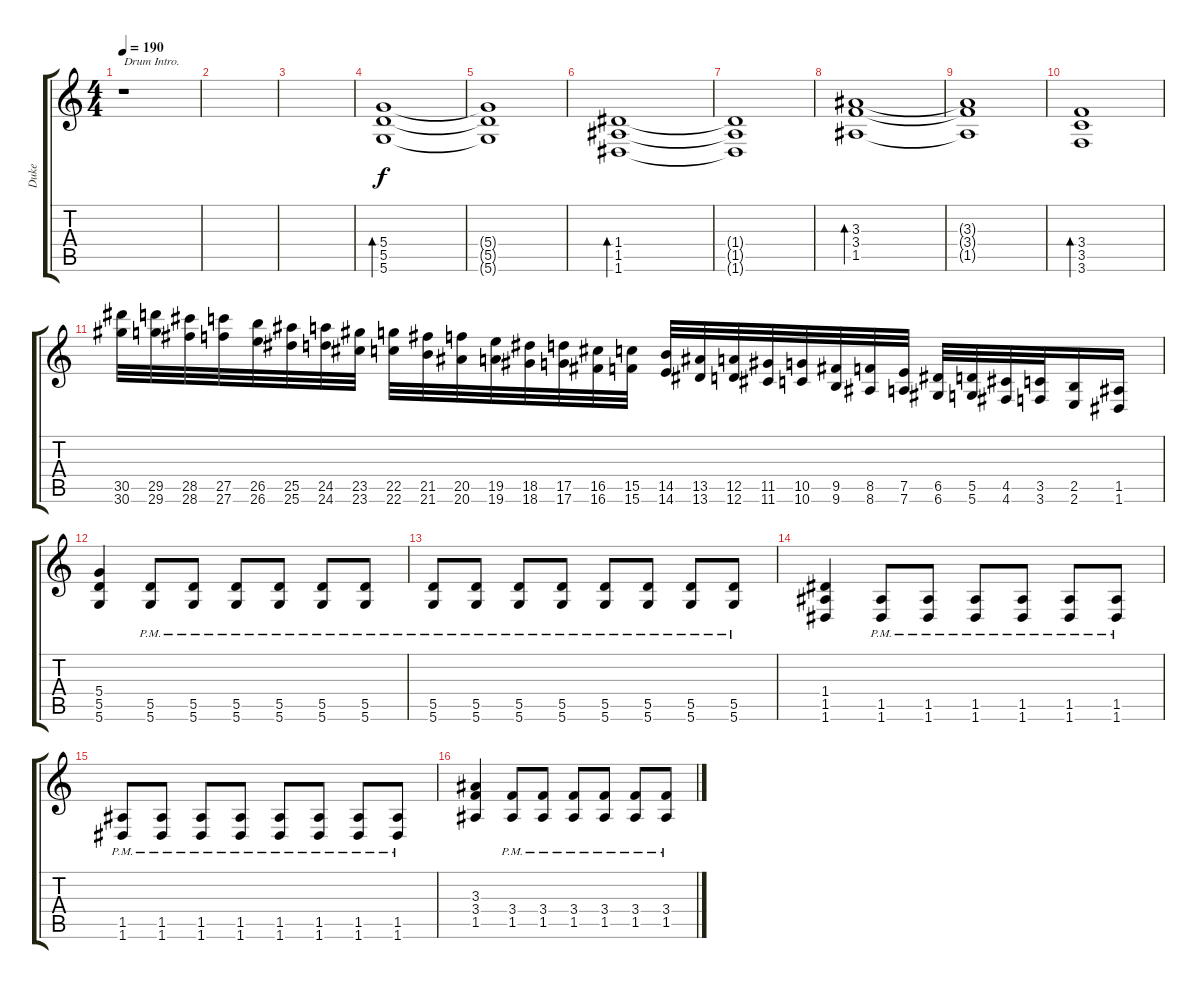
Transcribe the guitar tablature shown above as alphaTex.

\track ("Duke" "Duke") {instrument distortionguitar}
\staff {score tabs}
\tuning (E4 B3 G3 D3 A2 D2) {hide}
\ts (4 4)
\tempo 190
\clef g2
\ks c
r.1{txt "Drum Intro." dy f instrument distortionguitar} |
|
|
(5.4 5.5 5.6).1{bd 480} |
(5.4{t} 5.5{t} 5.6{t}).1 |
(1.4 1.5 1.6).1{bd 480} |
(1.4{t} 1.5{t} 1.6{t}).1 |
(3.3 3.4 1.5).1{bd 480} |
(3.3{t} 3.4{t} 1.5{t}).1 |
(3.4 3.5 3.6).1{bd 480} |
(30.5 30.6).32{instrument guitarfretnoise} (29.5 29.6).32 (28.5 28.6).32 (27.5 27.6).32 (26.5 26.6).32 (25.5 25.6).32 (24.5 24.6).32 (23.5 23.6).32 (22.5 22.6).32 (21.5 21.6).32 (20.5 20.6).32 (19.5 19.6).32 (18.5 18.6).32 (17.5 17.6).32 (16.5 16.6).32 (15.5 15.6).32 (14.5 14.6).32 (13.5 13.6).32 (12.5 12.6).32 (11.5 11.6).32 (10.5 10.6).32 (9.5 9.6).32 (8.5 8.6).32 (7.5 7.6).32 (6.5 6.6).32 (5.5 5.6).32 (4.5 4.6).32 (3.5 3.6).32 (2.5 2.6).16 (1.5 1.6).16 |
(5.4 5.5 5.6).4{instrument distortionguitar} (5.5{pm} 5.6{pm}).8 (5.5{pm} 5.6{pm}).8 (5.5{pm} 5.6{pm}).8 (5.5{pm} 5.6{pm}).8 (5.5{pm} 5.6{pm}).8 (5.5{pm} 5.6{pm}).8 |
(5.5{pm} 5.6{pm}).8 (5.5{pm} 5.6{pm}).8 (5.5{pm} 5.6{pm}).8 (5.5{pm} 5.6{pm}).8 (5.5{pm} 5.6{pm}).8 (5.5{pm} 5.6{pm}).8 (5.5{pm} 5.6{pm}).8 (5.5{pm} 5.6{pm}).8 |
(1.4 1.5 1.6).4 (1.5{pm} 1.6{pm}).8 (1.5{pm} 1.6{pm}).8 (1.5{pm} 1.6{pm}).8 (1.5{pm} 1.6{pm}).8 (1.5{pm} 1.6{pm}).8 (1.5{pm} 1.6{pm}).8 |
(1.5{pm} 1.6{pm}).8 (1.5{pm} 1.6{pm}).8 (1.5{pm} 1.6{pm}).8 (1.5{pm} 1.6{pm}).8 (1.5{pm} 1.6{pm}).8 (1.5{pm} 1.6{pm}).8 (1.5{pm} 1.6{pm}).8 (1.5{pm} 1.6{pm}).8 |
(3.3 3.4 1.5).4 (3.4{pm} 1.5{pm}).8 (3.4{pm} 1.5{pm}).8 (3.4{pm} 1.5{pm}).8 (3.4{pm} 1.5{pm}).8 (3.4{pm} 1.5{pm}).8 (3.4{pm} 1.5{pm}).8
